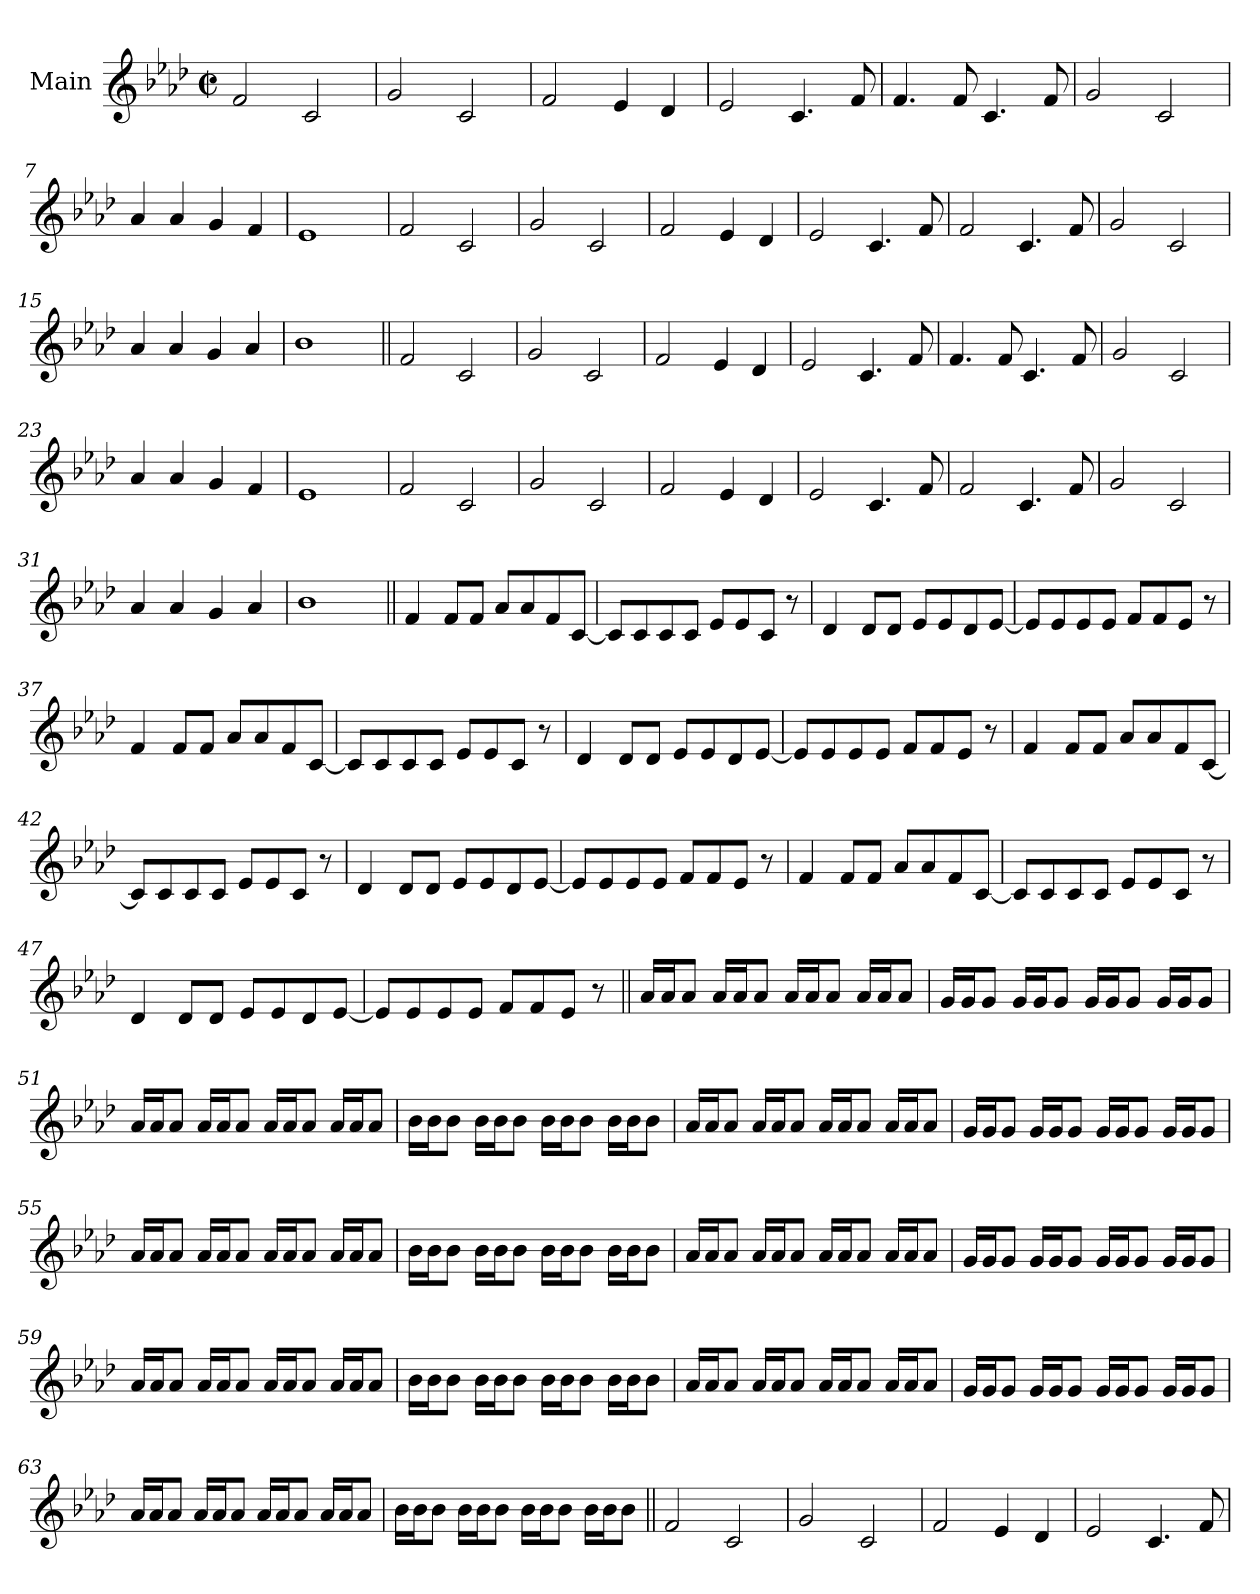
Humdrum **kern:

**kern
*part1
*staff1
*I"Main
*clefG2
*k[b-e-a-d-]
*M2/2
*met(c|)
*MM150
=1
2f
2c
=2
2g
2c
=3
2f
4e-
4d-
=4
2e-
4.c
8f
=5
4.f
8f
4.c
8f
=6
2g
2c
=7
4a-
4a-
4g
4f
=8
1e-
=9
2f
2c
=10
2g
2c
=11
2f
4e-
4d-
=12
2e-
4.c
8f
=13
2f
4.c
8f
=14
2g
2c
=15
4a-
4a-
4g
4a-
=16
1b-
=17||
2f
2c
=18
2g
2c
=19
2f
4e-
4d-
=20
2e-
4.c
8f
=21
4.f
8f
4.c
8f
=22
2g
2c
=23
4a-
4a-
4g
4f
=24
1e-
=25
2f
2c
=26
2g
2c
=27
2f
4e-
4d-
=28
2e-
4.c
8f
=29
2f
4.c
8f
=30
2g
2c
=31
4a-
4a-
4g
4a-
=32
1b-
=33||
4f
8fL
8fJ
8a-L
8a-
8f
[8cJ
=34
8cL]
8c
8c
8cJ
8e-L
8e-
8cJ
8r
=35
4d-
8d-L
8d-J
8e-L
8e-
8d-
[8e-J
=36
8e-L]
8e-
8e-
8e-J
8fL
8f
8e-J
8r
=37
4f
8fL
8fJ
8a-L
8a-
8f
[8cJ
=38
8cL]
8c
8c
8cJ
8e-L
8e-
8cJ
8r
=39
4d-
8d-L
8d-J
8e-L
8e-
8d-
[8e-J
=40
8e-L]
8e-
8e-
8e-J
8fL
8f
8e-J
8r
=41
4f
8fL
8fJ
8a-L
8a-
8f
[8cJ
=42
8cL]
8c
8c
8cJ
8e-L
8e-
8cJ
8r
=43
4d-
8d-L
8d-J
8e-L
8e-
8d-
[8e-J
=44
8e-L]
8e-
8e-
8e-J
8fL
8f
8e-J
8r
=45
4f
8fL
8fJ
8a-L
8a-
8f
[8cJ
=46
8cL]
8c
8c
8cJ
8e-L
8e-
8cJ
8r
=47
4d-
8d-L
8d-J
8e-L
8e-
8d-
[8e-J
=48
8e-L]
8e-
8e-
8e-J
8fL
8f
8e-J
8r
=49||
16a-!LL
16a-!J
8a-!J
16a-!LL
16a-!J
8a-!J
16a-!LL
16a-!J
8a-!J
16a-!LL
16a-!J
8a-!J
=50
16g!LL
16g!J
8g!J
16g!LL
16g!J
8g!J
16g!LL
16g!J
8g!J
16g!LL
16g!J
8g!J
=51
16a-!LL
16a-!J
8a-!J
16a-!LL
16a-!J
8a-!J
16a-!LL
16a-!J
8a-!J
16a-!LL
16a-!J
8a-!J
=52
16b-!LL
16b-!J
8b-!J
16b-!LL
16b-!J
8b-!J
16b-!LL
16b-!J
8b-!J
16b-!LL
16b-!J
8b-!J
=53
16a-!LL
16a-!J
8a-!J
16a-!LL
16a-!J
8a-!J
16a-!LL
16a-!J
8a-!J
16a-!LL
16a-!J
8a-!J
=54
16g!LL
16g!J
8g!J
16g!LL
16g!J
8g!J
16g!LL
16g!J
8g!J
16g!LL
16g!J
8g!J
=55
16a-!LL
16a-!J
8a-!J
16a-!LL
16a-!J
8a-!J
16a-!LL
16a-!J
8a-!J
16a-!LL
16a-!J
8a-!J
=56
16b-!LL
16b-!J
8b-!J
16b-!LL
16b-!J
8b-!J
16b-!LL
16b-!J
8b-!J
16b-!LL
16b-!J
8b-!J
=57
16a-!LL
16a-!J
8a-!J
16a-!LL
16a-!J
8a-!J
16a-!LL
16a-!J
8a-!J
16a-!LL
16a-!J
8a-!J
=58
16g!LL
16g!J
8g!J
16g!LL
16g!J
8g!J
16g!LL
16g!J
8g!J
16g!LL
16g!J
8g!J
=59
16a-!LL
16a-!J
8a-!J
16a-!LL
16a-!J
8a-!J
16a-!LL
16a-!J
8a-!J
16a-!LL
16a-!J
8a-!J
=60
16b-!LL
16b-!J
8b-!J
16b-!LL
16b-!J
8b-!J
16b-!LL
16b-!J
8b-!J
16b-!LL
16b-!J
8b-!J
=61
16a-!LL
16a-!J
8a-!J
16a-!LL
16a-!J
8a-!J
16a-!LL
16a-!J
8a-!J
16a-!LL
16a-!J
8a-!J
=62
16g!LL
16g!J
8g!J
16g!LL
16g!J
8g!J
16g!LL
16g!J
8g!J
16g!LL
16g!J
8g!J
=63
16a-!LL
16a-!J
8a-!J
16a-!LL
16a-!J
8a-!J
16a-!LL
16a-!J
8a-!J
16a-!LL
16a-!J
8a-!J
=64
16b-!LL
16b-!J
8b-!J
16b-!LL
16b-!J
8b-!J
16b-!LL
16b-!J
8b-!J
16b-!LL
16b-!J
8b-!J
=65||
2f
2c
=66
2g
2c
=67
2f
4e-
4d-
=68
2e-
4.c
8f
=
*-
